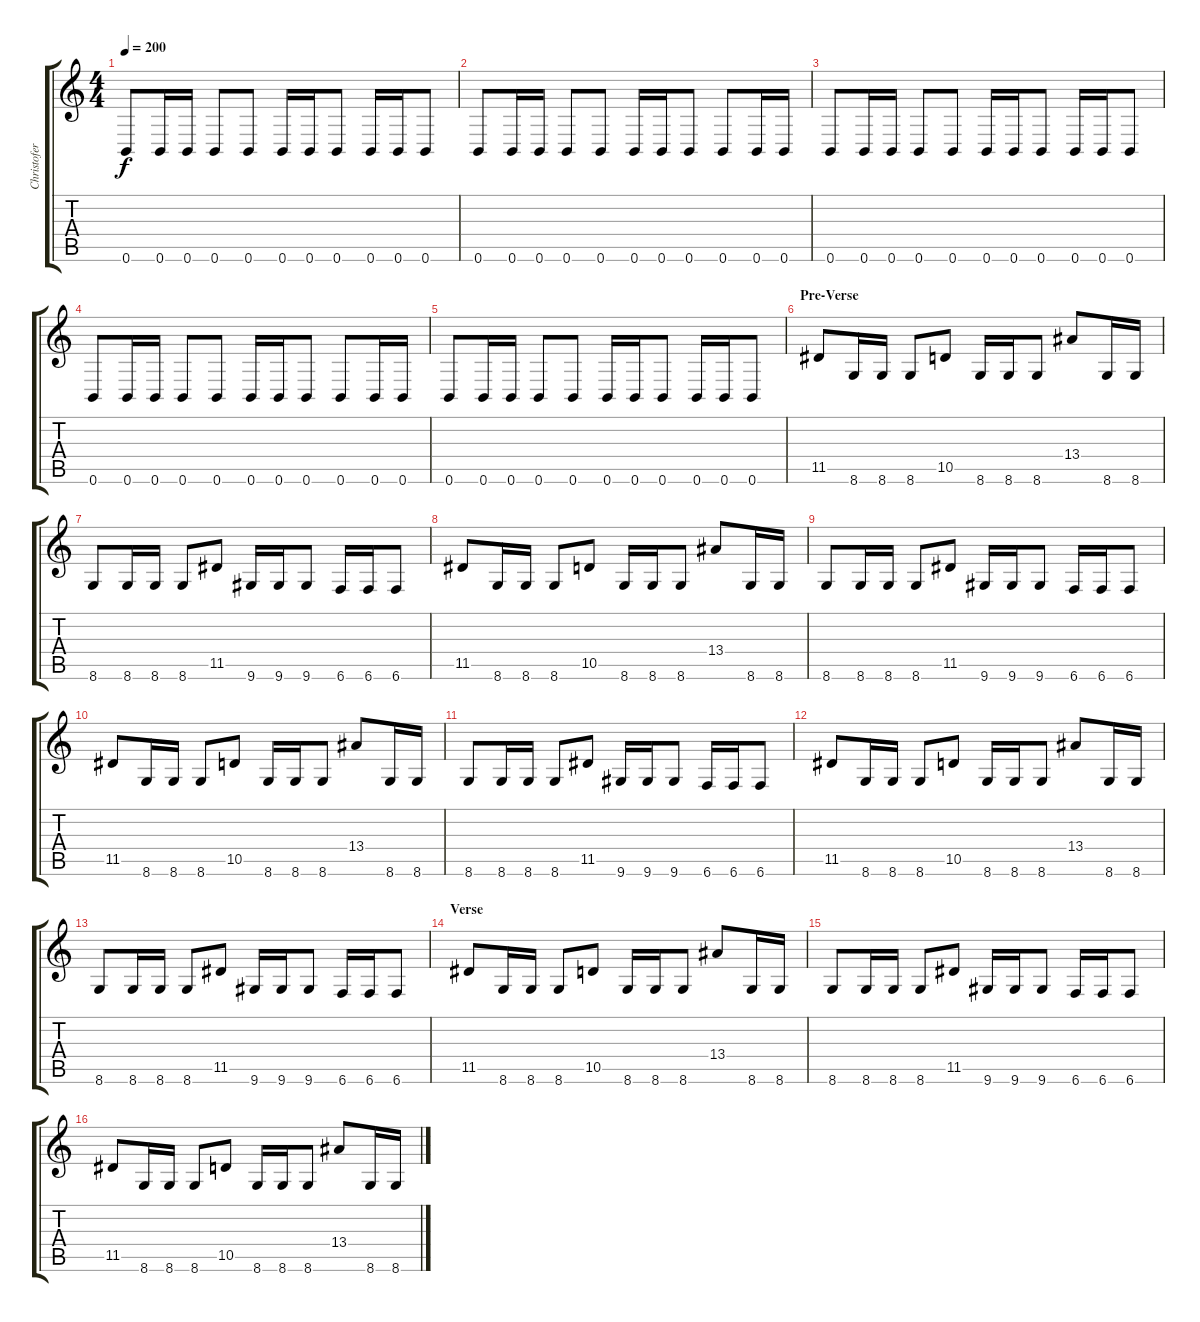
\track ("Christofer" "Christofer") {instrument overdrivenguitar}
\staff {score tabs}
\tuning (B3 Gb3 D3 A2 E2 B1) {hide}
\ts (4 4)
\tempo 200
\clef g2
\ks c
0.6.8{dy f} 0.6.16 0.6.16 0.6.8 0.6.8 0.6.16 0.6.16 0.6.8 0.6.16 0.6.16 0.6.8 |
0.6.8 0.6.16 0.6.16 0.6.8 0.6.8 0.6.16 0.6.16 0.6.8 0.6.8 0.6.16 0.6.16 |
0.6.8 0.6.16 0.6.16 0.6.8 0.6.8 0.6.16 0.6.16 0.6.8 0.6.16 0.6.16 0.6.8 |
0.6.8 0.6.16 0.6.16 0.6.8 0.6.8 0.6.16 0.6.16 0.6.8 0.6.8 0.6.16 0.6.16 |
0.6.8 0.6.16 0.6.16 0.6.8 0.6.8 0.6.16 0.6.16 0.6.8 0.6.16 0.6.16 0.6.8 |
\section ("" "Pre-Verse")
11.5.8 8.6.16 8.6.16 8.6.8 10.5.8 8.6.16 8.6.16 8.6.8 13.4.8 8.6.16 8.6.16 |
8.6.8 8.6.16 8.6.16 8.6.8 11.5.8 9.6.16 9.6.16 9.6.8 6.6.16 6.6.16 6.6.8 |
11.5.8 8.6.16 8.6.16 8.6.8 10.5.8 8.6.16 8.6.16 8.6.8 13.4.8 8.6.16 8.6.16 |
8.6.8 8.6.16 8.6.16 8.6.8 11.5.8 9.6.16 9.6.16 9.6.8 6.6.16 6.6.16 6.6.8 |
11.5.8 8.6.16 8.6.16 8.6.8 10.5.8 8.6.16 8.6.16 8.6.8 13.4.8 8.6.16 8.6.16 |
8.6.8 8.6.16 8.6.16 8.6.8 11.5.8 9.6.16 9.6.16 9.6.8 6.6.16 6.6.16 6.6.8 |
11.5.8 8.6.16 8.6.16 8.6.8 10.5.8 8.6.16 8.6.16 8.6.8 13.4.8 8.6.16 8.6.16 |
8.6.8 8.6.16 8.6.16 8.6.8 11.5.8 9.6.16 9.6.16 9.6.8 6.6.16 6.6.16 6.6.8 |
\section ("" "Verse")
11.5.8 8.6.16 8.6.16 8.6.8 10.5.8 8.6.16 8.6.16 8.6.8 13.4.8 8.6.16 8.6.16 |
8.6.8 8.6.16 8.6.16 8.6.8 11.5.8 9.6.16 9.6.16 9.6.8 6.6.16 6.6.16 6.6.8 |
11.5.8 8.6.16 8.6.16 8.6.8 10.5.8 8.6.16 8.6.16 8.6.8 13.4.8 8.6.16 8.6.16
